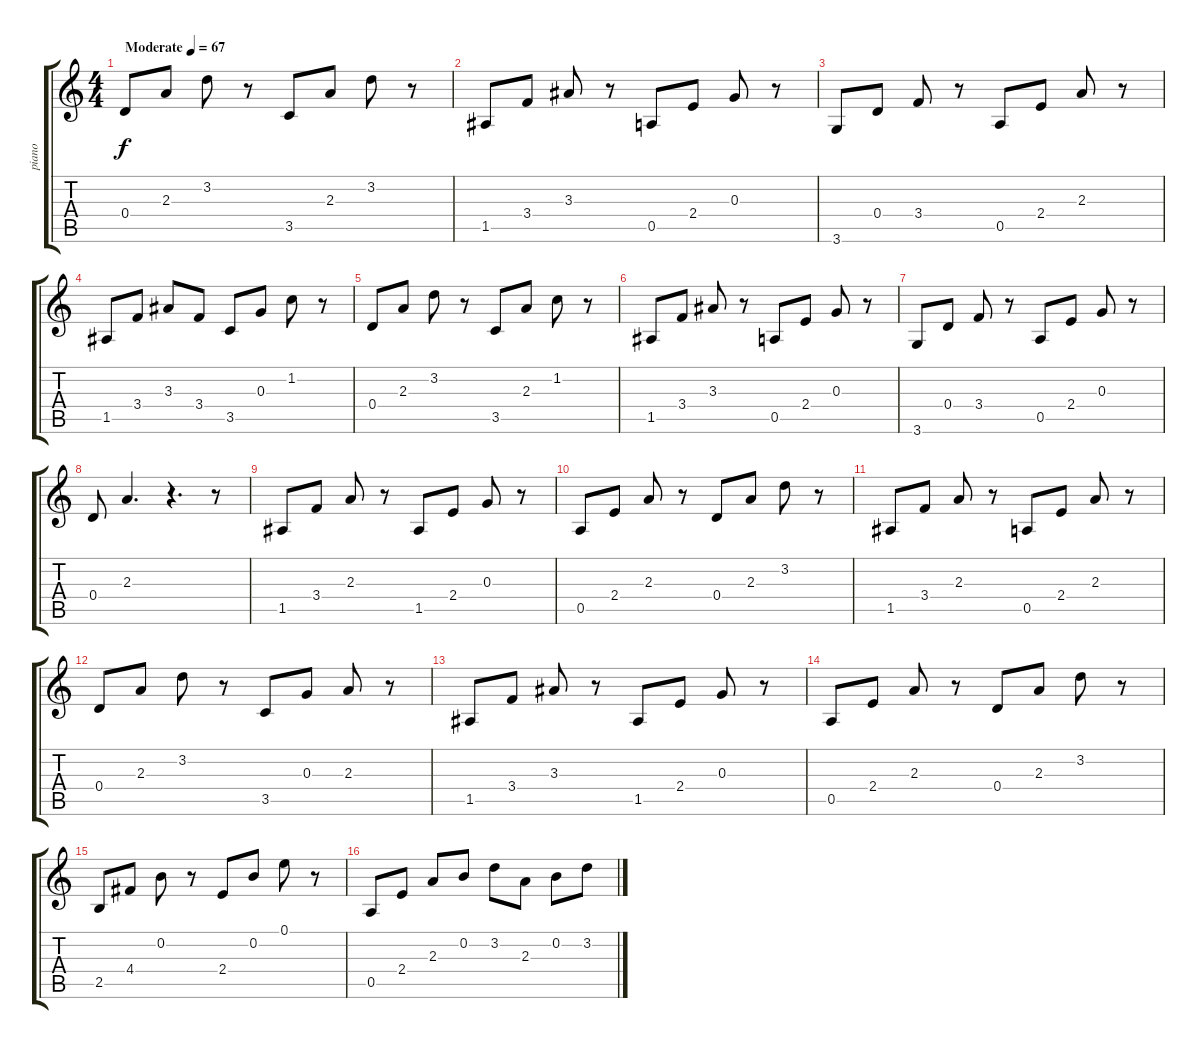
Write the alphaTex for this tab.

\track ("piano" "piano") {instrument acousticguitarsteel}
\staff {score tabs}
\tuning (E4 B3 G3 D3 A2 E2) {hide}
\ts (4 4)
\tempo (67 "Moderate")
\clef g2
\ks c
0.4.8{dy f instrument acousticguitarsteel} 2.3.8 3.2.8 r.8 3.5.8 2.3.8 3.2.8 r.8 |
1.5.8 3.4.8 3.3.8 r.8 0.5.8 2.4.8 0.3.8 r.8 |
3.6.8 0.4.8 3.4.8 r.8 0.5.8 2.4.8 2.3.8 r.8 |
1.5.8 3.4.8 3.3.8 3.4.8 3.5.8 0.3.8 1.2.8 r.8 |
0.4.8 2.3.8 3.2.8 r.8 3.5.8 2.3.8 1.2.8 r.8 |
1.5.8 3.4.8 3.3.8 r.8 0.5.8 2.4.8 0.3.8 r.8 |
3.6.8 0.4.8 3.4.8 r.8 0.5.8 2.4.8 0.3.8 r.8 |
0.4.8 2.3.4{d} r.4{d} r.8 |
1.5.8 3.4.8 2.3.8 r.8 1.5.8 2.4.8 0.3.8 r.8 |
0.5.8 2.4.8 2.3.8 r.8 0.4.8 2.3.8 3.2.8 r.8 |
1.5.8 3.4.8 2.3.8 r.8 0.5.8 2.4.8 2.3.8 r.8 |
0.4.8 2.3.8 3.2.8 r.8 3.5.8 0.3.8 2.3.8 r.8 |
1.5.8 3.4.8 3.3.8 r.8 1.5.8 2.4.8 0.3.8 r.8 |
0.5.8 2.4.8 2.3.8 r.8 0.4.8 2.3.8 3.2.8 r.8 |
2.5.8 4.4.8 0.2.8 r.8 2.4.8 0.2.8 0.1.8 r.8 |
0.5.8 2.4.8 2.3.8 0.2.8 3.2.8 2.3.8 0.2.8 3.2.8
